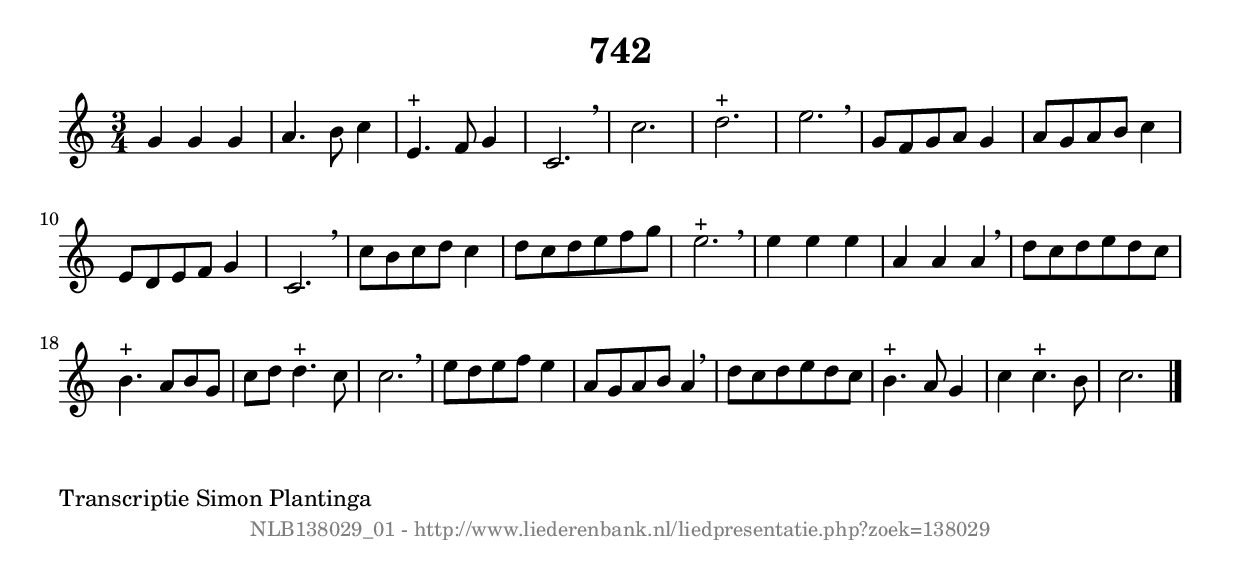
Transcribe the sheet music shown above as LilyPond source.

%
% produced by wce2krn 1.64 (7 June 2014)
%
\version"2.16"
#(append! paper-alist '(("long" . (cons (* 210 mm) (* 2000 mm)))))
#(set-default-paper-size "long")
sb = {\breathe}
mBreak = {\breathe }
bBreak = {\breathe }
x = {\once\override NoteHead #'style = #'cross }
gl=\glissando
itime={\override Staff.TimeSignature #'stencil = ##f }
ficta = {\once\set suggestAccidentals = ##t}
fine = {\once\override Score.RehearsalMark #'self-alignment-X = #1 \mark \markup {\italic{Fine}}}
dc = {\once\override Score.RehearsalMark #'self-alignment-X = #1 \mark \markup {\italic{D.C.}}}
dcf = {\once\override Score.RehearsalMark #'self-alignment-X = #1 \mark \markup {\italic{D.C. al Fine}}}
dcc = {\once\override Score.RehearsalMark #'self-alignment-X = #1 \mark \markup {\italic{D.C. al Coda}}}
ds = {\once\override Score.RehearsalMark #'self-alignment-X = #1 \mark \markup {\italic{D.S.}}}
dsf = {\once\override Score.RehearsalMark #'self-alignment-X = #1 \mark \markup {\italic{D.S. al Fine}}}
dsc = {\once\override Score.RehearsalMark #'self-alignment-X = #1 \mark \markup {\italic{D.S. al Coda}}}
pv = {\set Score.repeatCommands = #'((volta "1"))}
sv = {\set Score.repeatCommands = #'((volta "2"))}
tv = {\set Score.repeatCommands = #'((volta "3"))}
qv = {\set Score.repeatCommands = #'((volta "4"))}
xv = {\set Score.repeatCommands = #'((volta #f))}
\header{ tagline = ""
title = "742"
}
\score {{
\key c \major
\relative g'
{
\set melismaBusyProperties = #'()
\time 3/4
\tempo 4=120
\override Score.MetronomeMark #'transparent = ##t
\override Score.RehearsalMark #'break-visibility = #(vector #t #t #f)
g4 g4 g4 | a4. b8 c4 | e,4.^"+" f8 g4 | c,2. \sb | c'2. | d2.^"+" | e2. | \mBreak \bar "|"
g,8 f8 g8 a8 g4 | a8 g8 a8 b8 c4 | e,8 d8 e8 f8 g4 | c,2. \sb | c'8 b8 c8 d8 c4 | d8 c8 d8 e8 f8 g8 | e2.^"+" | \mBreak \bar "|"
e4 e4 e4 | a,4 a4 a4 \sb | d8 c8 d8 e8 d8 c8 | b4.^"+" a8 b8 g8 | c8 d8 d4.^"+" c8 | c2. | \mBreak \bar "|"
e8 d8 e8 f8 e4 | a,8 g8 a8 b8 a4 \sb | d8 c8 d8 e8 d8 c8 | b4.^"+" a8 g4 | c4 c4.^"+" b8 | c2. \bar "|."
 }}
 \midi { }
 \layout {
            indent = 0.0\cm
}
}
\markup { \wordwrap-string #" 
Transcriptie Simon Plantinga
"}
\markup { \vspace #0 } \markup { \with-color #grey \fill-line { \center-column { \smaller "NLB138029_01 - http://www.liederenbank.nl/liedpresentatie.php?zoek=138029" } } }
